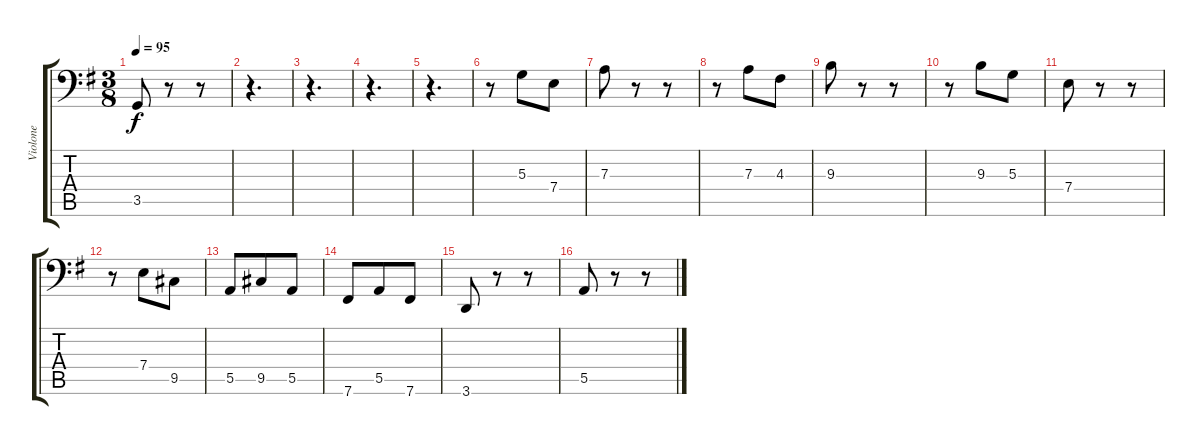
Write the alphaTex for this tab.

\track ("Violone" "Violone") {instrument contrabass}
\staff {score tabs}
\tuning (C3 G2 D2 A1 E1 B0) {hide}
\ts (3 8)
\tempo 95
\clef f4
\ks g
3.5.8{dy f} r.8 r.8 |
r.4{d} |
r.4{d} |
r.4{d} |
r.4{d} |
r.8 5.3.8{beam merge} 7.4.8 |
7.3.8 r.8 r.8 |
r.8 7.3.8{beam merge} 4.3.8 |
9.3.8 r.8 r.8 |
r.8 9.3.8 5.3.8 |
7.4.8 r.8 r.8 |
r.8 7.4.8 9.5.8 |
5.5.8 9.5.8 5.5.8 |
7.6.8 5.5.8 7.6.8 |
3.6.8 r.8 r.8 |
5.5.8 r.8 r.8
